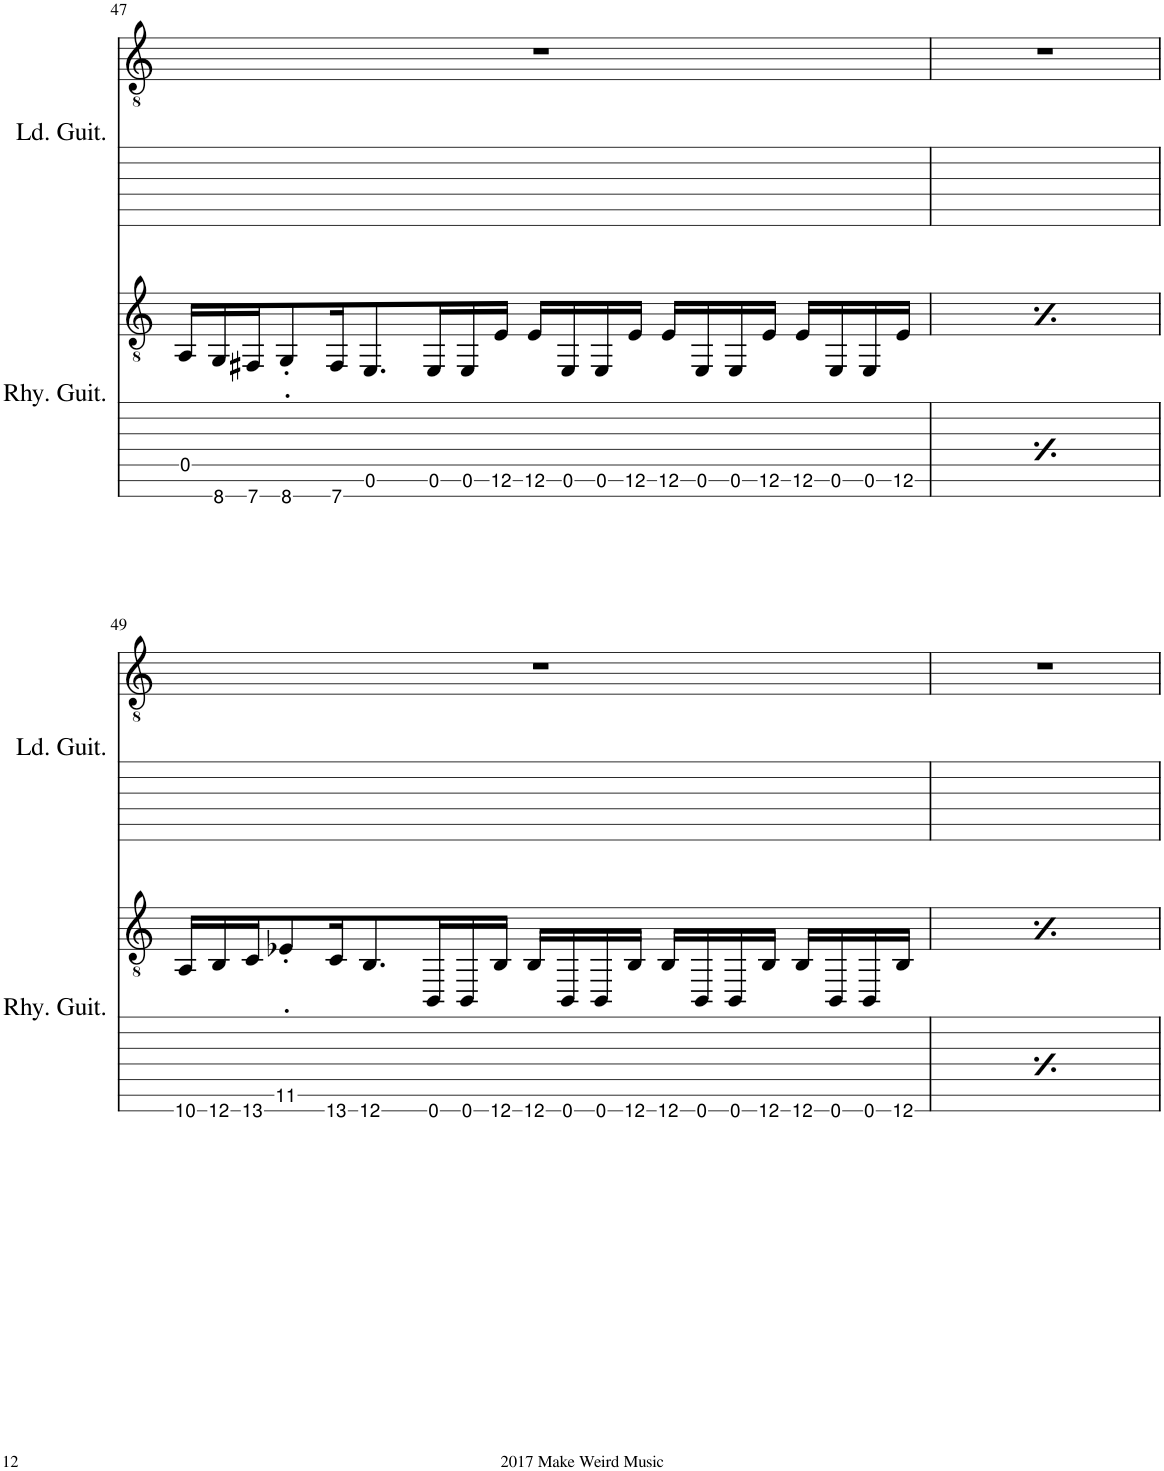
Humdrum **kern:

**kern	**kern	**kern	**kern
*part2	*part2	*part1	*part1
*staff4	*staff3	*staff2	*staff1
*I"Rhythm Guitar	*	*I"Lead Guitar	*
*I'Rhy. Guit.	*	*I'Ld. Guit.	*
!!LO:PB:g=z
*	*clefGv2	*	*clefGv2
*k[]	*k[]	*k[]	*k[]
*M6/4	*M6/4	*M6/4	*M6/4
=47	=47	=47	=47
16AALL	16AA/LL	1.r	1.r
16GG	16GG/	.	.
16FF#J	16FF#X/J	.	.
8GG'	8GG'/	.	.
16FF#K	16FF#/K	.	.
8.EE	8.EE/	.	.
16EEL	16EE/L	.	.
16EE	16EE/	.	.
16EJJ	16E/JJ	.	.
16ELL	16E/LL	.	.
16EE	16EE/	.	.
16EE	16EE/	.	.
16E	16E/JJ	.	.
16E	16E/LL	.	.
16EE	16EE/	.	.
16EE	16EE/	.	.
16E	16E/JJ	.	.
16E	16E/LL	.	.
16EE	16EE/	.	.
16EE	16EE/	.	.
16EJJ	16E/JJ	.	.
=48	=48	=48	=48
16AALL	16AA/LL	1.r	1.r
16GG	16GG/	.	.
16FF#J	16FF#X/J	.	.
8GG'	8GG'/	.	.
16FF#K	16FF#/K	.	.
8.EE	8.EE/	.	.
16EEL	16EE/L	.	.
16EE	16EE/	.	.
16EJJ	16E/JJ	.	.
16ELL	16E/LL	.	.
16EE	16EE/	.	.
16EE	16EE/	.	.
16E	16E/JJ	.	.
16E	16E/LL	.	.
16EE	16EE/	.	.
16EE	16EE/	.	.
16E	16E/JJ	.	.
16E	16E/LL	.	.
16EE	16EE/	.	.
16EE	16EE/	.	.
16EJJ	16E/JJ	.	.
!!LO:LB:g=z
=49	=49	=49	=49
16AALL	16AA/LL	1.r	1.r
16BB	16BB/	.	.
16CJ	16C/J	.	.
8E-X'	8E-X'/	.	.
16CK	16C/K	.	.
8.BB	8.BB/	.	.
16BBBL	16BBB/L	.	.
16BBB	16BBB/	.	.
16BBJJ	16BB/JJ	.	.
16BBLL	16BB/LL	.	.
16BBB	16BBB/	.	.
16BBB	16BBB/	.	.
16BB	16BB/JJ	.	.
16BB	16BB/LL	.	.
16BBB	16BBB/	.	.
16BBB	16BBB/	.	.
16BB	16BB/JJ	.	.
16BB	16BB/LL	.	.
16BBB	16BBB/	.	.
16BBB	16BBB/	.	.
16BBJJ	16BB/JJ	.	.
=50	=50	=50	=50
16AALL	16AA/LL	1.r	1.r
16BB	16BB/	.	.
16CJ	16C/J	.	.
8E-X'	8E-X'/	.	.
16CK	16C/K	.	.
8.BB	8.BB/	.	.
16BBBL	16BBB/L	.	.
16BBB	16BBB/	.	.
16BBJJ	16BB/JJ	.	.
16BBLL	16BB/LL	.	.
16BBB	16BBB/	.	.
16BBB	16BBB/	.	.
16BB	16BB/JJ	.	.
16BB	16BB/LL	.	.
16BBB	16BBB/	.	.
16BBB	16BBB/	.	.
16BB	16BB/JJ	.	.
16BB	16BB/LL	.	.
16BBB	16BBB/	.	.
16BBB	16BBB/	.	.
16BBJJ	16BB/JJ	.	.
=	=	=	=
*-	*-	*-	*-
